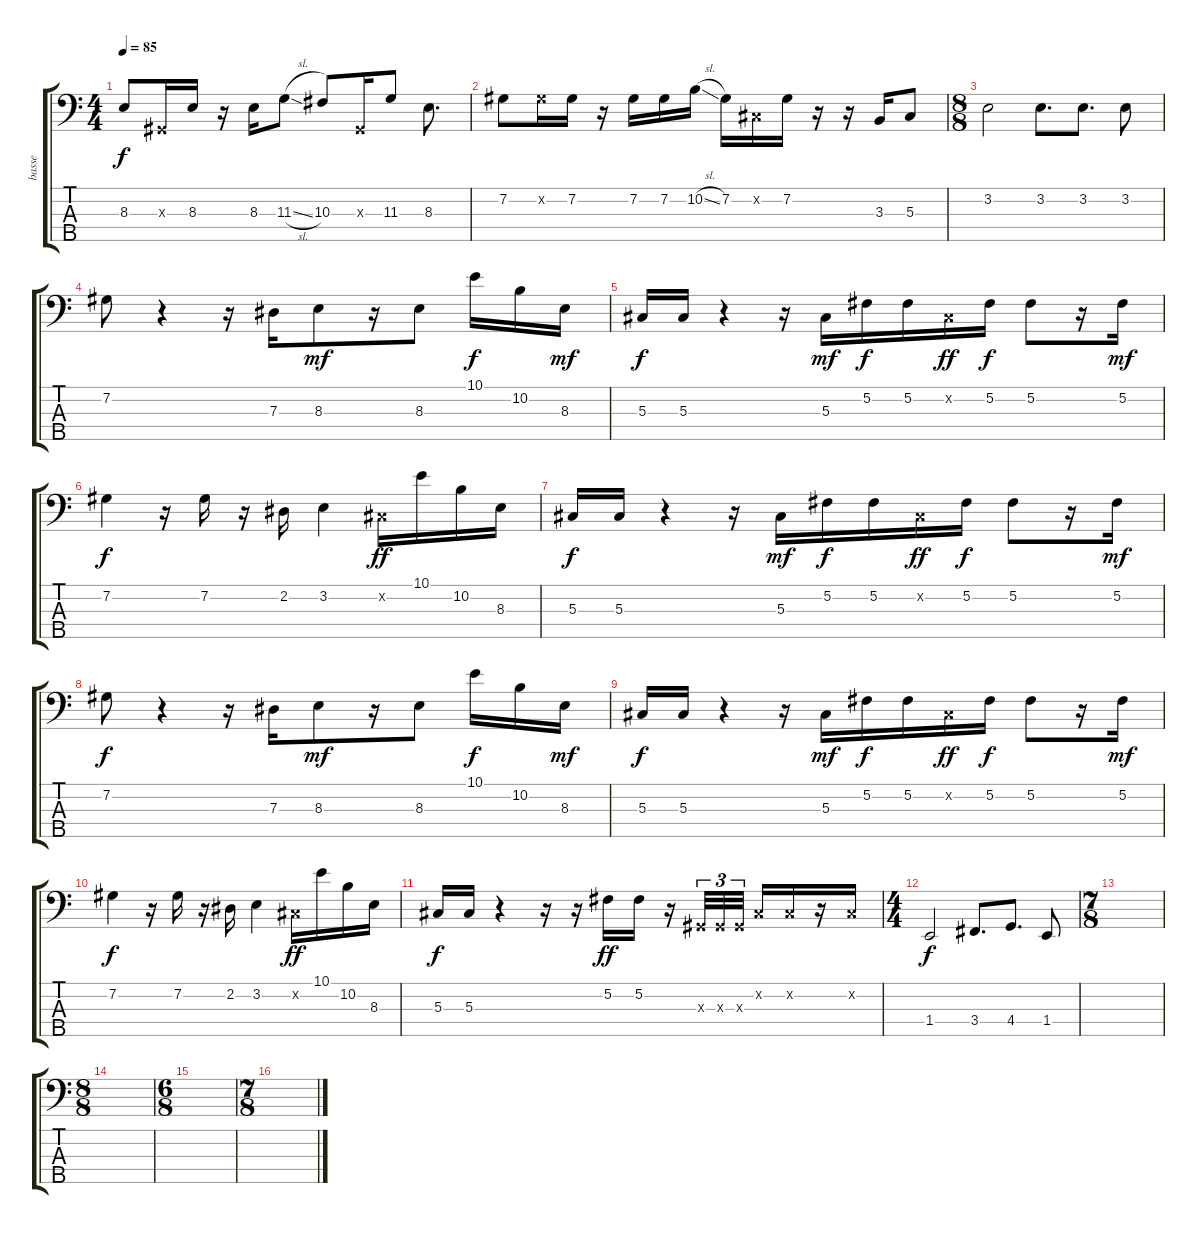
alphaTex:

\track ("basse" "basse") {instrument electricbassfinger}
\staff {score tabs}
\tuning (Gb2 Db2 Ab1 Eb1 Bb0) {hide}
\ts (4 4)
\tempo 85
\clef f4
\ks c
8.3.8{dy f} 0.3{x}.16 8.3.16 r.16 8.3.16 11.3{sl}.8 10.3.8 0.3{x}.16 11.3.8 8.3.8{d} |
7.2.8 7.2{x}.16 7.2.16 r.16 7.2.16 7.2.16 10.2{sl}.16 7.2.16 0.2{x}.16 7.2.16 r.16 r.16 3.3.16 5.3.8 |
\ts (8 8)
3.2.2 3.2.8{d} 3.2.8{d} 3.2.8 |
7.2.8 r.4 r.16 7.3.16 8.3.8{dy mf} r.16 8.3.8 10.1.16{dy f} 10.2.16 8.3.16{dy mf} |
5.3.16{dy f} 5.3.16 r.4 r.16 5.3.16{dy mf} 5.2.16{dy f} 5.2.16 0.2{x}.16{dy ff} 5.2.16{dy f} 5.2.8 r.16 5.2.16{dy mf} |
7.2.4{dy f} r.16 7.2.16 r.16 2.2.16 3.2.4 0.2{x}.16{dy ff} 10.1.16 10.2.16 8.3.16 |
5.3.16{dy f} 5.3.16 r.4 r.16 5.3.16{dy mf} 5.2.16{dy f} 5.2.16 0.2{x}.16{dy ff} 5.2.16{dy f} 5.2.8 r.16 5.2.16{dy mf} |
7.2.8{dy f} r.4 r.16 7.3.16 8.3.8{dy mf} r.16 8.3.8 10.1.16{dy f} 10.2.16 8.3.16{dy mf} |
5.3.16{dy f} 5.3.16 r.4 r.16 5.3.16{dy mf} 5.2.16{dy f} 5.2.16 0.2{x}.16{dy ff} 5.2.16{dy f} 5.2.8 r.16 5.2.16{dy mf} |
7.2.4{dy f} r.16 7.2.16 r.16 2.2.16 3.2.4 0.2{x}.16{dy ff} 10.1.16 10.2.16 8.3.16 |
5.3.16{dy f} 5.3.16 r.4 r.16 r.16 5.2.16{dy ff} 5.2.16 r.16 0.3{x}.32{tu (3 2)} 0.3{x}.32{tu (3 2)} 0.3{x}.32{tu (3 2)} 0.2{x}.16 0.2{x}.16 r.16 0.2{x}.16 |
\ts (4 4)
1.4.2{dy f} 3.4.8{d} 4.4.8{d} 1.4.8 |
\ts (7 8)
|
\ts (8 8)
|
\ts (6 8)
|
\ts (7 8)
